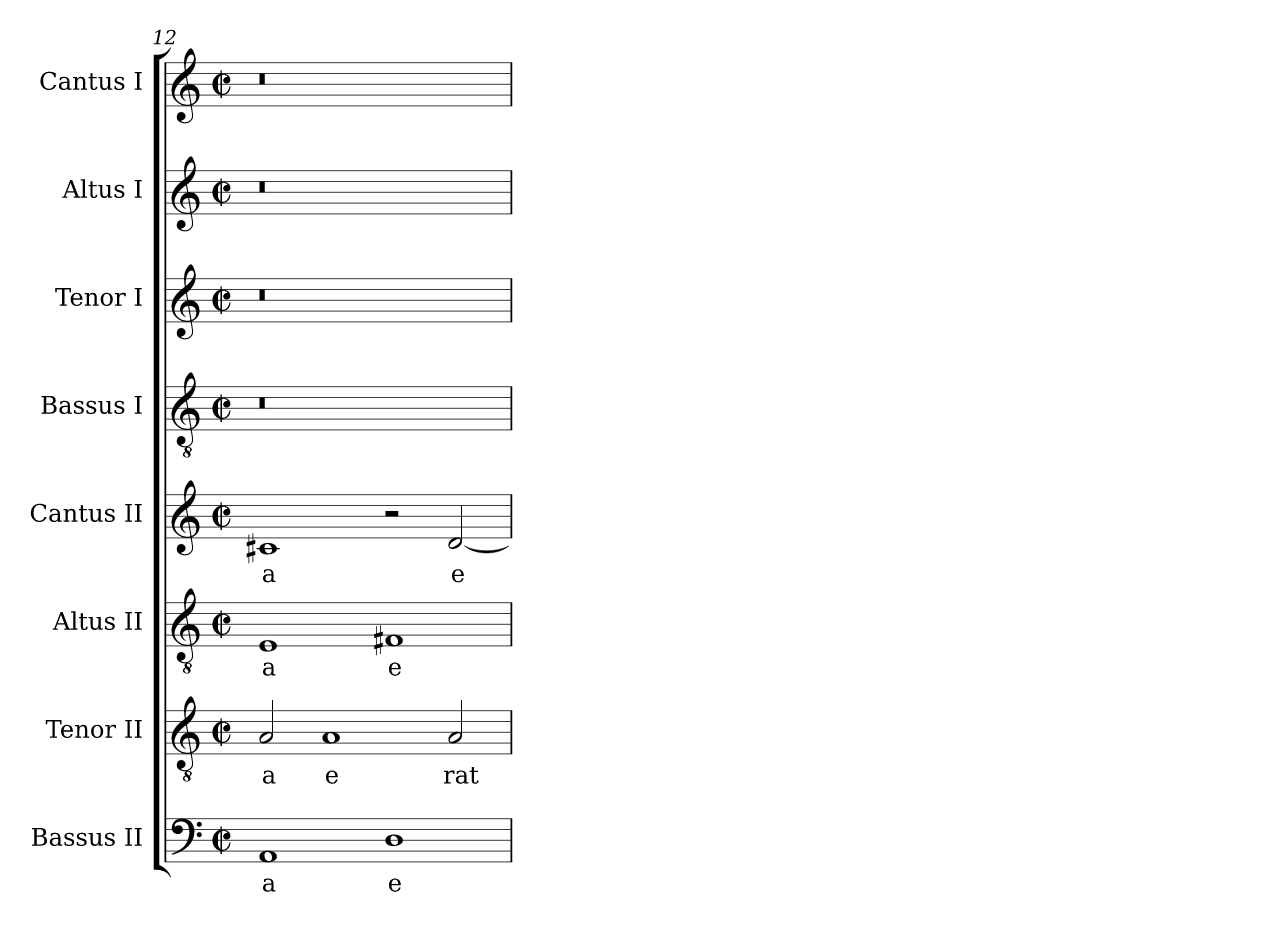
**kern	**text	**kern	**text	**kern	**text	**kern	**text	**kern	**kern	**kern	**kern
*part8	*part8	*part7	*part7	*part6	*part6	*part5	*part5	*part4	*part3	*part2	*part1
*staff8	*staff8	*staff7	*staff7	*staff6	*staff6	*staff5	*staff5	*staff4	*staff3	*staff2	*staff1
*I"Bassus II	*	*I"Tenor II	*	*I"Altus II	*	*I"Cantus II	*	*I"Bassus I	*I"Tenor I	*I"Altus I	*I"Cantus I
!!LO:PB:g=z
*clefF4	*	*clefGv2	*	*clefGv2	*	*clefG2	*	*clefGv2	*clefG2	*clefG2	*clefG2
*k[]	*	*k[]	*	*k[]	*	*k[]	*	*k[]	*k[]	*k[]	*k[]
*C:	*	*C:	*	*C:	*	*C:	*	*C:	*C:	*C:	*C:
*M2/2	*	*M2/2	*	*M2/2	*	*M2/2	*	*M2/2	*M2/2	*M2/2	*M2/2
*met(c|)	*	*met(c|)	*	*met(c|)	*	*met(c|)	*	*met(c|)	*met(c|)	*met(c|)	*met(c|)
=12	=12	=12	=12	=12	=12	=12	=12	=12	=12	=12	=12
!	!LO:LY:b:cj	!	!LO:LY:b:cj	!	!LO:LY:b:cj	!	!LO:LY:b:cj	!	!	!	!
1AA	a	2A/	-a	1E	a	1c#X	-a	0r	0r	0r	0r
!	!	!	!LO:LY:b:cj	!	!	!	!	!	!	!	!
.	.	1A	e	.	.	.	.	.	.	.	.
!	!LO:LY:b:cj	!	!	!	!LO:LY:b:cj	!	!	!	!	!	!
1D	e	.	.	1F#X	e	2r	.	.	.	.	.
!	!	!	!LO:LY:b:cj	!	!	!	!LO:LY:b:cj	!	!	!	!
.	.	2A/	rat	.	.	[<2d/	e	.	.	.	.
=	=	=	=	=	=	=	=	=	=	=	=
*-	*-	*-	*-	*-	*-	*-	*-	*-	*-	*-	*-
